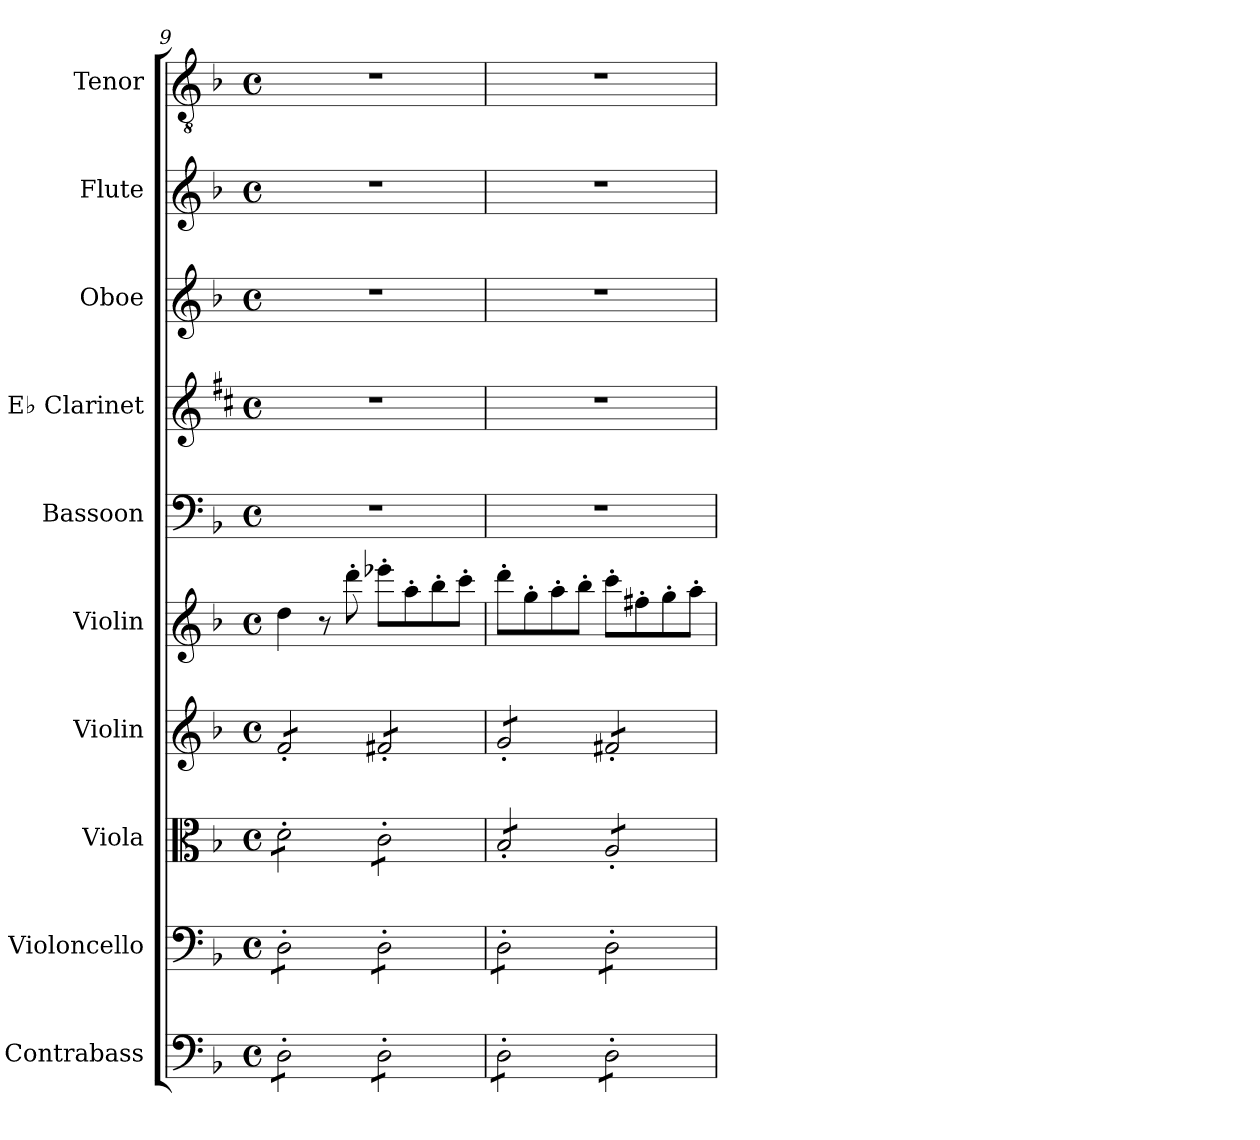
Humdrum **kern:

**kern	**kern	**kern	**kern	**kern	**kern	**kern	**kern	**kern	**kern
*part10	*part9	*part8	*part7	*part6	*part5	*part4	*part3	*part2	*part1
*staff10	*staff9	*staff8	*staff7	*staff6	*staff5	*staff4	*staff3	*staff2	*staff1
*I"Contrabass	*I"Violoncello	*I"Viola	*I"Violin	*I"Violin	*I"Bassoon	*I"E♭ Clarinet	*I"Oboe	*I"Flute	*I"Tenor
*I'Cb.	*I'Vc.	*I'Vla.	*I'Vln.	*I'Vln.	*I'Bsn.	*I'E♭ Cl.	*I'Ob.	*I'Fl.	*I'T.
!!LO:PB:g=z
*clefF4	*clefF4	*clefC3	*clefG2	*clefG2	*clefF4	*clefG2	*clefG2	*clefG2	*clefGv2
*ITrd7c12	*	*	*	*	*	*ITrd-2c-3	*	*	*
*k[b-]	*k[b-]	*k[b-]	*k[b-]	*k[b-]	*k[b-]	*k[b-]	*k[b-]	*k[b-]	*k[b-]
*M4/4	*M4/4	*M4/4	*M4/4	*M4/4	*M4/4	*M4/4	*M4/4	*M4/4	*M4/4
*met(c)	*met(c)	*met(c)	*met(c)	*met(c)	*met(c)	*met(c)	*met(c)	*met(c)	*met(c)
=9	=9	=9	=9	=9	=9	=9	=9	=9	=9
*tremolo	*	*	*	*	*	*	*	*	*
*	*tremolo	*	*	*	*	*	*	*	*
*	*	*tremolo	*	*	*	*	*	*	*
*	*	*	*tremolo	*	*	*	*	*	*
8DD'\L	8D'\L	8d'\L	8f'/L	4dd\	1r	1r	1r	1r	1r
8DD'\	8D'\	8d'\	8f'/	.	.	.	.	.	.
8DD'\	8D'\	8d'\	8f'/	8r	.	.	.	.	.
8DD'\J	8D'\J	8d'\J	8f'/J	8ddd'\	.	.	.	.	.
8DD'\L	8D'\L	8c'\L	8f#X'/L	8eee-X'\L	.	.	.	.	.
8DD'\	8D'\	8c'\	8f#X'/	8aa'\	.	.	.	.	.
8DD'\	8D'\	8c'\	8f#X'/	8bb-'\	.	.	.	.	.
8DD'\J	8D'\J	8c'\J	8f#X'/J	8ccc'\J	.	.	.	.	.
=10	=10	=10	=10	=10	=10	=10	=10	=10	=10
8DD'\L	8D'\L	8B-'/L	8g'/L	8ddd'\L	1r	1r	1r	1r	1r
8DD'\	8D'\	8B-'/	8g'/	8gg'\	.	.	.	.	.
8DD'\	8D'\	8B-'/	8g'/	8aa'\	.	.	.	.	.
8DD'\J	8D'\J	8B-'/J	8g'/J	8bb-'\J	.	.	.	.	.
8DD'\L	8D'\L	8A'/L	8f#X'/L	8ccc'\L	.	.	.	.	.
8DD'\	8D'\	8A'/	8f#X'/	8ff#X'\	.	.	.	.	.
8DD'\	8D'\	8A'/	8f#X'/	8gg'\	.	.	.	.	.
8DD'\J	8D'\J	8A'/J	8f#X'/J	8aa'\J	.	.	.	.	.
*	*	*	*Xtremolo	*	*	*	*	*	*
*	*	*Xtremolo	*	*	*	*	*	*	*
*	*Xtremolo	*	*	*	*	*	*	*	*
*Xtremolo	*	*	*	*	*	*	*	*	*
=	=	=	=	=	=	=	=	=	=
*-	*-	*-	*-	*-	*-	*-	*-	*-	*-
